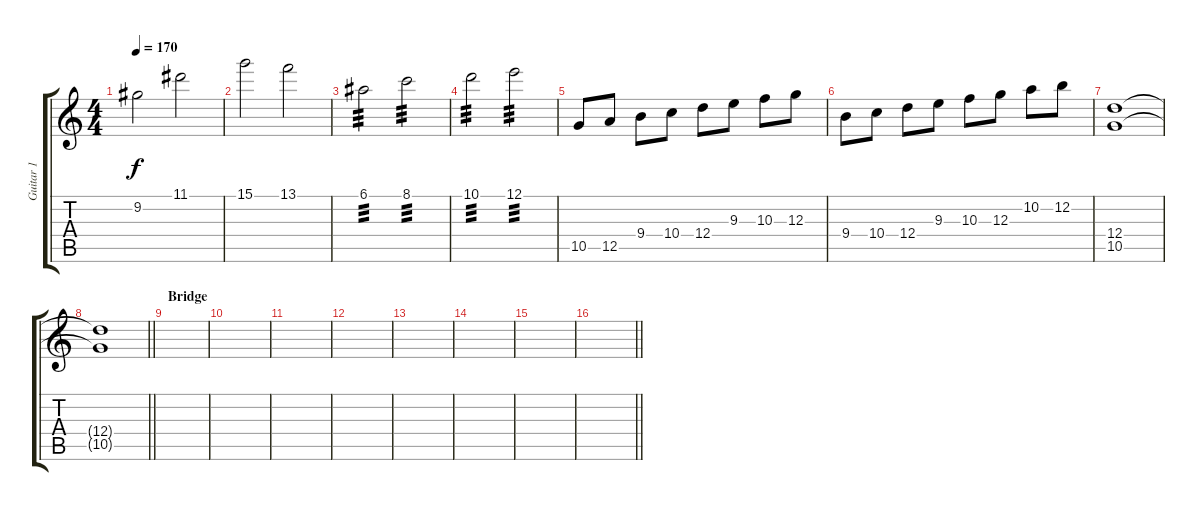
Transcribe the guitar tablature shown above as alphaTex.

\track ("Guitar 1" "Guitar 1") {instrument overdrivenguitar}
\staff {score tabs}
\tuning (E4 B3 G3 D3 A2 E2) {hide}
\ts (4 4)
\tempo 170
\clef g2
\ks c
9.2.2{dy f} 11.1.2 |
15.1.2 13.1.2 |
6.1.2{tp 3} 8.1.2{tp 3} |
10.1.2{tp 3} 12.1.2{tp 3} |
10.5.8 12.5.8 9.4.8 10.4.8 12.4.8 9.3.8 10.3.8 12.3.8 |
9.4.8 10.4.8 12.4.8 9.3.8 10.3.8 12.3.8 10.2.8 12.2.8 |
(12.4 10.5).1 |
\barLineRight lightlight
(12.4{t} 10.5{t}).1{volume 0} |
\section ("" "Bridge")
|
|
|
|
|
|
|
\barLineRight lightlight
